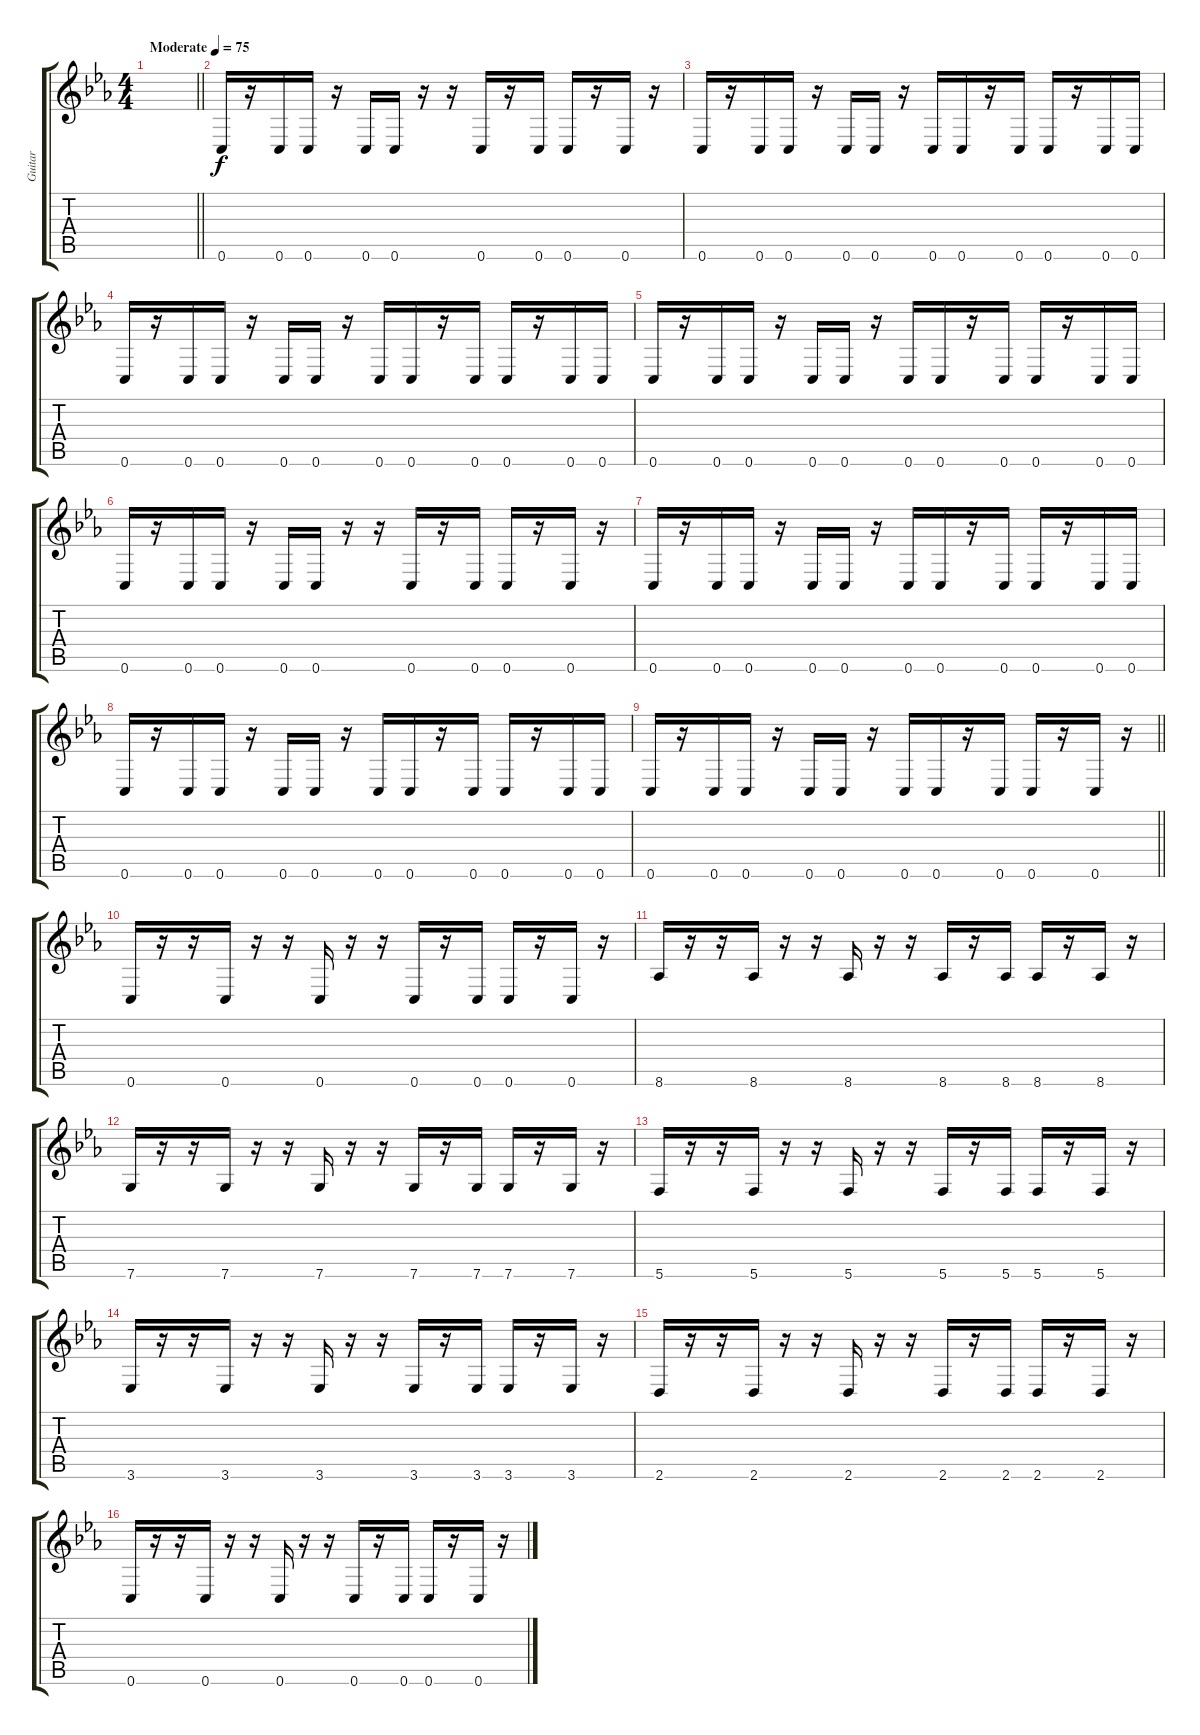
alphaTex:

\track ("Guitar" "Guitar") {instrument distortionguitar}
\staff {score tabs}
\tuning (E4 C4 G3 C3 G2 C2) {hide}
\ts (4 4)
\tempo (75 "Moderate")
\clef g2
\barLineRight lightlight
\ks cminor
|
\section ("" "")
0.6.16 r.16 0.6.16 0.6.16 r.16 0.6.16 0.6.16 r.16 r.16 0.6.16 r.16 0.6.16 0.6.16 r.16 0.6.16 r.16 |
0.6.16 r.16 0.6.16 0.6.16 r.16 0.6.16 0.6.16 r.16 0.6.16 0.6.16 r.16 0.6.16 0.6.16 r.16 0.6.16 0.6.16 |
0.6.16 r.16 0.6.16 0.6.16 r.16 0.6.16 0.6.16 r.16 0.6.16 0.6.16 r.16 0.6.16 0.6.16 r.16 0.6.16 0.6.16 |
0.6.16 r.16 0.6.16 0.6.16 r.16 0.6.16 0.6.16 r.16 0.6.16 0.6.16 r.16 0.6.16 0.6.16 r.16 0.6.16 0.6.16 |
0.6.16 r.16 0.6.16 0.6.16 r.16 0.6.16 0.6.16 r.16 r.16 0.6.16 r.16 0.6.16 0.6.16 r.16 0.6.16 r.16 |
0.6.16 r.16 0.6.16 0.6.16 r.16 0.6.16 0.6.16 r.16 0.6.16 0.6.16 r.16 0.6.16 0.6.16 r.16 0.6.16 0.6.16 |
0.6.16 r.16 0.6.16 0.6.16 r.16 0.6.16 0.6.16 r.16 0.6.16 0.6.16 r.16 0.6.16 0.6.16 r.16 0.6.16 0.6.16 |
\barLineRight lightlight
0.6.16 r.16 0.6.16 0.6.16 r.16 0.6.16 0.6.16 r.16 0.6.16 0.6.16 r.16 0.6.16 0.6.16 r.16 0.6.16 r.16 |
\section ("" "")
0.6.16 r.16 r.16 0.6.16 r.16 r.16 0.6.16 r.16 r.16 0.6.16 r.16 0.6.16 0.6.16 r.16 0.6.16 r.16 |
8.6.16 r.16 r.16 8.6.16 r.16 r.16 8.6.16 r.16 r.16 8.6.16 r.16 8.6.16 8.6.16 r.16 8.6.16 r.16 |
7.6.16 r.16 r.16 7.6.16 r.16 r.16 7.6.16 r.16 r.16 7.6.16 r.16 7.6.16 7.6.16 r.16 7.6.16 r.16 |
5.6.16 r.16 r.16 5.6.16 r.16 r.16 5.6.16 r.16 r.16 5.6.16 r.16 5.6.16 5.6.16 r.16 5.6.16 r.16 |
3.6.16 r.16 r.16 3.6.16 r.16 r.16 3.6.16 r.16 r.16 3.6.16 r.16 3.6.16 3.6.16 r.16 3.6.16 r.16 |
2.6.16 r.16 r.16 2.6.16 r.16 r.16 2.6.16 r.16 r.16 2.6.16 r.16 2.6.16 2.6.16 r.16 2.6.16 r.16 |
0.6.16 r.16 r.16 0.6.16 r.16 r.16 0.6.16 r.16 r.16 0.6.16 r.16 0.6.16 0.6.16 r.16 0.6.16 r.16
